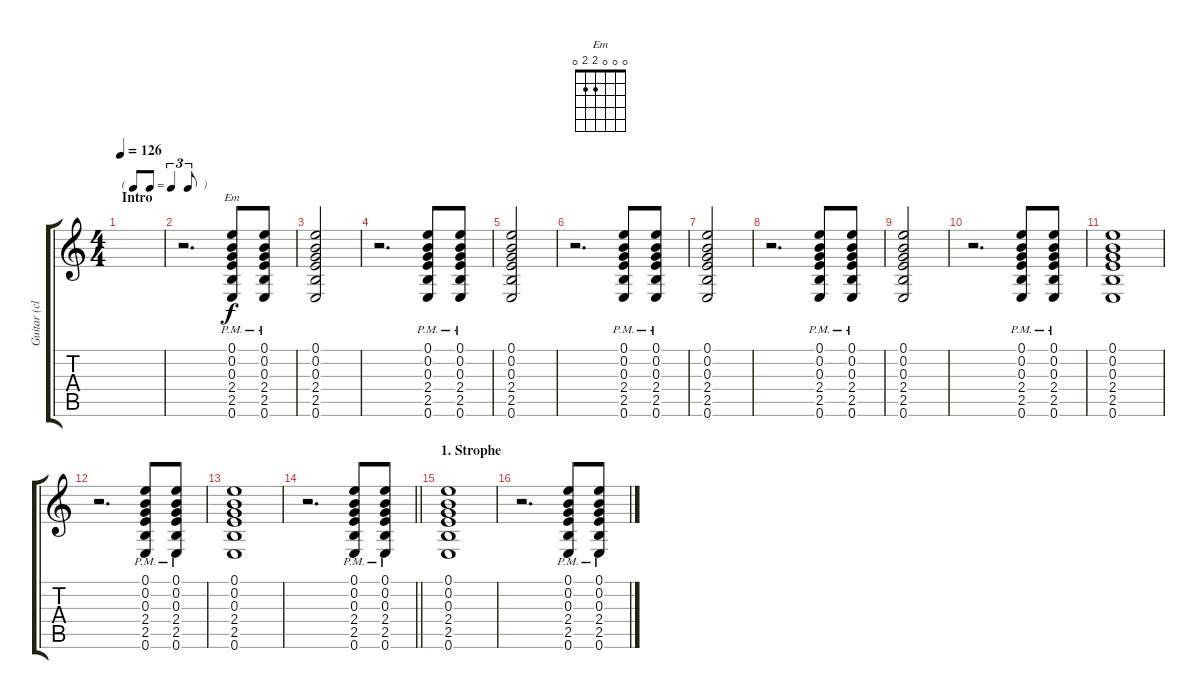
\track ("Guitar (clean)" "Guitar (cl") {instrument distortionguitar}
\staff {score tabs}
\tuning (E4 B3 G3 D3 A2 E2) {hide}
\chord ("Em" 0 0 0 2 2 0)
\ts (4 4)
\tf triplet8th
\section ("" "Intro")
\tempo 126
\clef g2
\ks c
|
r.2{d} (0.1{pm} 0.2{pm} 0.3{pm} 2.4{pm} 2.5{pm} 0.6{pm}).8{ch "Em" volume 7} (0.1{pm} 0.2{pm} 0.3{pm} 2.4{pm} 2.5{pm} 0.6{pm}).8 |
(0.1 0.2 0.3 2.4 2.5 0.6).2 |
r.2{d} (0.1{pm} 0.2{pm} 0.3{pm} 2.4{pm} 2.5{pm} 0.6{pm}).8 (0.1{pm} 0.2{pm} 0.3{pm} 2.4{pm} 2.5{pm} 0.6{pm}).8 |
(0.1 0.2 0.3 2.4 2.5 0.6).2 |
r.2{d} (0.1{pm} 0.2{pm} 0.3{pm} 2.4{pm} 2.5{pm} 0.6{pm}).8 (0.1{pm} 0.2{pm} 0.3{pm} 2.4{pm} 2.5{pm} 0.6{pm}).8 |
(0.1 0.2 0.3 2.4 2.5 0.6).2 |
r.2{d} (0.1{pm} 0.2{pm} 0.3{pm} 2.4{pm} 2.5{pm} 0.6{pm}).8 (0.1{pm} 0.2{pm} 0.3{pm} 2.4{pm} 2.5{pm} 0.6{pm}).8 |
(0.1 0.2 0.3 2.4 2.5 0.6).2 |
r.2{d} (0.1{pm} 0.2{pm} 0.3{pm} 2.4{pm} 2.5{pm} 0.6{pm}).8 (0.1{pm} 0.2{pm} 0.3{pm} 2.4{pm} 2.5{pm} 0.6{pm}).8 |
(0.1 0.2 0.3 2.4 2.5 0.6).1 |
r.2{d} (0.1{pm} 0.2{pm} 0.3{pm} 2.4{pm} 2.5{pm} 0.6{pm}).8 (0.1{pm} 0.2{pm} 0.3{pm} 2.4{pm} 2.5{pm} 0.6{pm}).8 |
(0.1 0.2 0.3 2.4 2.5 0.6).1 |
\barLineRight lightlight
r.2{d} (0.1{pm} 0.2{pm} 0.3{pm} 2.4{pm} 2.5{pm} 0.6{pm}).8 (0.1{pm} 0.2{pm} 0.3{pm} 2.4{pm} 2.5{pm} 0.6{pm}).8 |
\section ("" "1. Strophe")
(0.1 0.2 0.3 2.4 2.5 0.6).1 |
r.2{d} (0.1{pm} 0.2{pm} 0.3{pm} 2.4{pm} 2.5{pm} 0.6{pm}).8 (0.1{pm} 0.2{pm} 0.3{pm} 2.4{pm} 2.5{pm} 0.6{pm}).8
